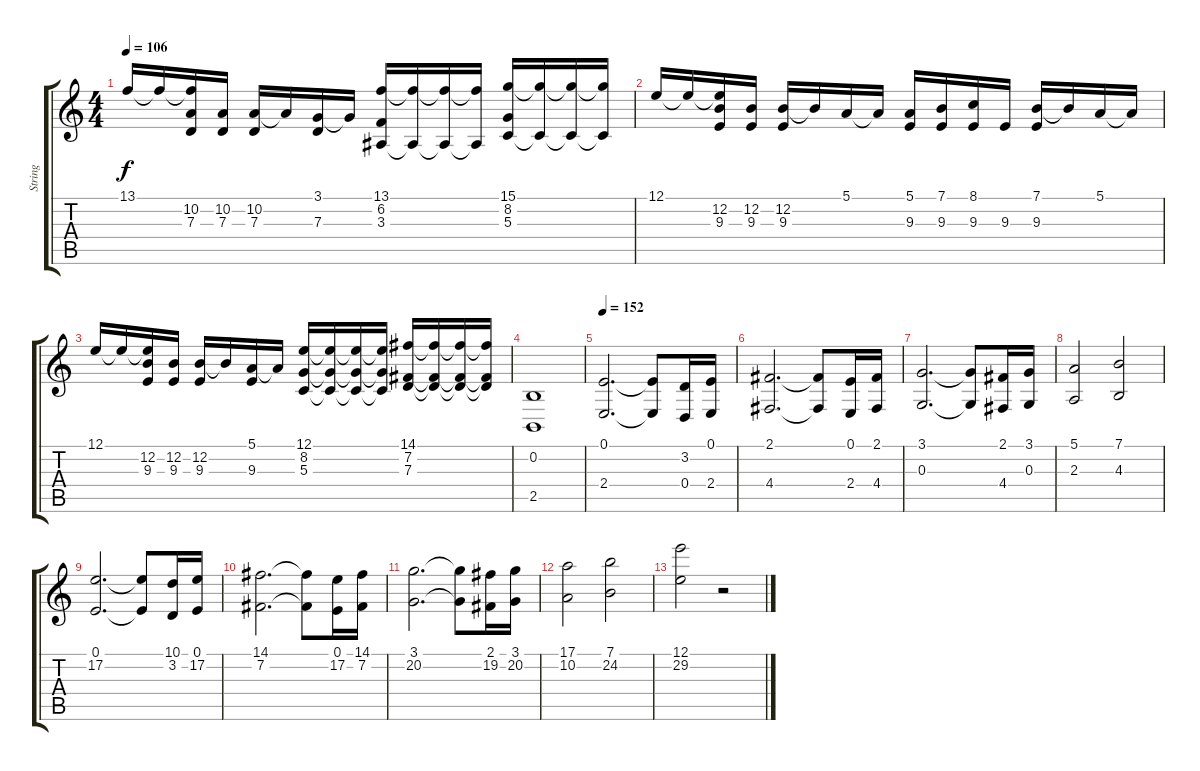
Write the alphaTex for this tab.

\track ("String" "String") {instrument stringensemble1}
\staff {score tabs}
\tuning (E4 B3 G3 D3 A2 E2) {hide}
\ts (4 4)
\tempo 106
\clef g2
\ks c
13.1.16{dy f} 13.1{t}.16 (13.1{t} 10.2 7.3).16 (10.2 7.3).16 (10.2 7.3).16 10.2{t}.16 (3.1 7.3).16 3.1{t}.16 (13.1 6.2 3.3).16 (13.1{t} 3.3{t}).16 (13.1{t} 3.3{t}).16 (13.1{t} 3.3{t}).16 (15.1 8.2 5.3).16 (15.1{t} 5.3{t}).16 (15.1{t} 5.3{t}).16 (15.1{t} 5.3{t}).16 |
12.1.16 12.1{t}.16 (12.1{t} 12.2 9.3).16 (12.2 9.3).16 (12.2 9.3).16 12.2{t}.16 5.1.16 5.1{t}.16 (5.1 9.3).16 (7.1 9.3).16 (8.1 9.3).16 9.3.16 (7.1 9.3).16 7.1{t}.16 5.1.16 5.1{t}.16 |
12.1.16 12.1{t}.16 (12.1{t} 12.2 9.3).16 (12.2 9.3).16 (12.2 9.3).16 12.2{t}.16 (5.1 9.3).16 5.1{t}.16 (12.1 8.2 5.3).16 (12.1{t} 8.2{t} 5.3{t}).16 (12.1{t} 8.2{t} 5.3{t}).16 (12.1{t} 8.2{t} 5.3{t}).16 (14.1 7.2 7.3).16 (14.1{t} 7.2{t} 7.3{t}).16 (14.1{t} 7.2{t} 7.3{t}).16 (14.1{t} 7.2{t} 7.3{t}).16 |
(0.2 2.5).1 |
\tempo 152
(0.1 2.4).2{d} (0.1{t} 2.4{t}).8 (3.2 0.4).16 (0.1 2.4).16 |
(2.1 4.4).2{d} (2.1{t} 4.4{t}).8 (0.1 2.4).16 (2.1 4.4).16 |
(3.1 0.3).2{d} (3.1{t} 0.3{t}).8 (2.1 4.4).16 (3.1 0.3).16 |
(5.1 2.3).2 (7.1 4.3).2 |
(0.1 17.2).2{d} (0.1{t} 17.2{t}).8 (10.1 3.2).16 (0.1 17.2).16 |
(14.1 7.2).2{d} (14.1{t} 7.2{t}).8 (0.1 17.2).16 (14.1 7.2).16 |
(3.1 20.2).2{d} (3.1{t} 20.2{t}).8 (2.1 19.2).16 (3.1 20.2).16 |
(17.1 10.2).2 (7.1 24.2).2 |
(12.1 29.2).2 r.2
